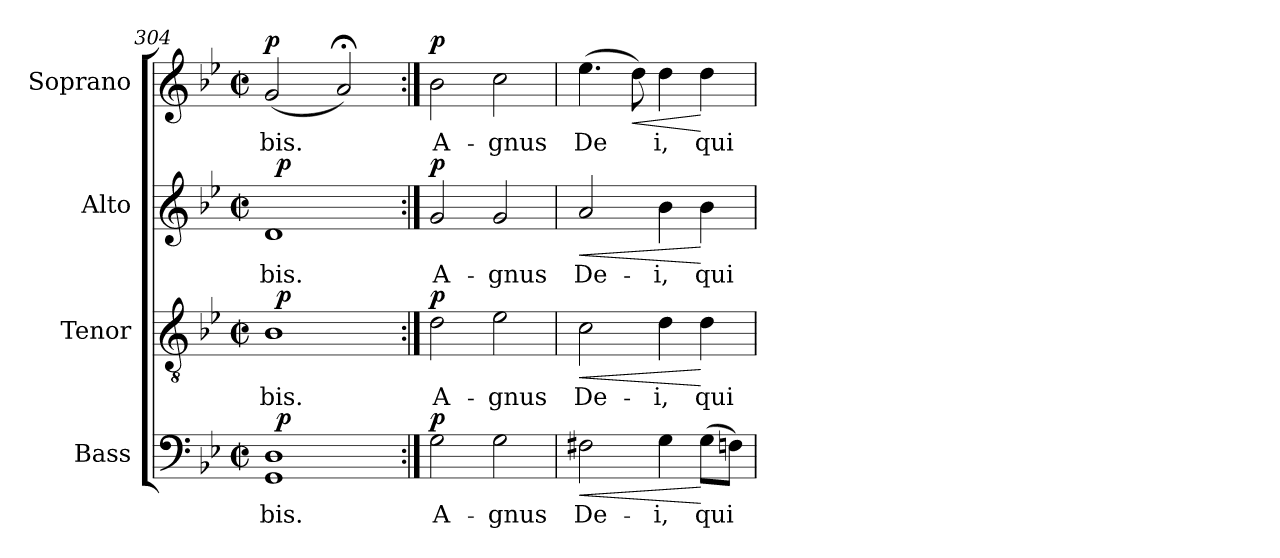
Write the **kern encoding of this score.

**kern	**text	**dynam	**kern	**text	**dynam	**kern	**text	**dynam	**kern	**text	**dynam
*part4	*part4	*part4	*part3	*part3	*part3	*part2	*part2	*part2	*part1	*part1	*part1
*staff4	*staff4	*staff4	*staff3	*staff3	*staff3	*staff2	*staff2	*staff2	*staff1	*staff1	*staff1
*I"Bass	*	*	*I"Tenor	*	*	*I"Alto	*	*	*I"Soprano	*	*
*I'B.	*	*	*I'T.	*	*	*I'A.	*	*	*I'S.	*	*
*clefF4	*	*	*clefGv2	*	*	*clefG2	*	*	*clefG2	*	*
*k[b-e-]	*	*	*k[b-e-]	*	*	*k[b-e-]	*	*	*k[b-e-]	*	*
*B-:	*	*	*B-:	*	*	*B-:	*	*	*B-:	*	*
*M2/2	*	*	*M2/2	*	*	*M2/2	*	*	*M2/2	*	*
*met(c|)	*	*	*met(c|)	*	*	*met(c|)	*	*	*met(c|)	*	*
=304	=304	=304	=304	=304	=304	=304	=304	=304	=304	=304	=304
!	!LO:LY:b:cj	!	!	!LO:LY:b:cj	!	!	!LO:LY:b:cj	!	!	!LO:LY:b:cj	!LO:DY:a
*^	*	*	*^	*	*	*^	*	*	*	*	*
1D 1GG	32ryy	-bis.	.	1B-	32ryy	-bis.	.	1d	32ryy	-bis.	.	(<2g/	bis.	p
!	!	!	!LO:DY:a	!	!	!	!LO:DY:a	!	!	!	!LO:DY:a	!	!	!
.	2ryy	.	p	.	2ryy	.	p	.	2ryy	.	p	.	.	.
!	!	!	!	!	!	!	!	!	!	!	!	!	!LO:LY:b:cj	!
.	.	.	.	.	.	.	.	.	.	.	.	2a;</)	.	.
.	4...ryy	.	.	.	4...ryy	.	.	.	4...ryy	.	.	.	.	.
!!LO:LB:g=z
=305:|!	=305:|!	=305:|!	=305:|!	=305:|!	=305:|!	=305:|!	=305:|!	=305:|!	=305:|!	=305:|!	=305:|!	=305:|!	=305:|!	=305:|!
!	!	!LO:LY:b:cj	!LO:DY:a	!	!	!LO:LY:b:cj	!LO:DY:a	!	!	!LO:LY:b:cj	!LO:DY:a	!	!LO:LY:b:cj	!LO:DY:a
*v	*v	*	*	*	*	*	*	*v	*v	*	*	*	*	*
*	*	*	*v	*v	*	*	*	*	*	*	*	*
2G\	A-	p	2d\	A-	p	2g/	A-	p	2b-\	A-	p
!	!LO:LY:b:cj	!	!	!LO:LY:b:cj	!	!	!LO:LY:b:cj	!	!	!LO:LY:b:cj	!
2G\	-gnus	.	2e-\	-gnus	.	2g/	-gnus	.	2cc\	-gnus	.
=306	=306	=306	=306	=306	=306	=306	=306	=306	=306	=306	=306
!	!LO:LY:b:cj	!LO:HP:b	!	!LO:LY:b:cj	!LO:HP:b	!	!LO:LY:b:cj	!LO:HP:b	!	!LO:LY:b:cj	!
2F#X\	De-	<	2c\	De-	<	2a/	De-	<	(>4.ee-\	De	.
!	!	!	!	!	!	!	!	!	!	!LO:LY:b:cj	!LO:HP:b
.	.	.	.	.	.	.	.	.	8dd\)	.	<
!	!LO:LY:b:cj	!	!	!LO:LY:b:cj	!	!	!LO:LY:b:cj	!	!	!LO:LY:b:cj	!
4G\	-i,	.	4d\	-i,	.	4b-\	-i,	.	4dd\	i,	.
!	!LO:LY:b:cj	!	!	!LO:LY:b:cj	!	!	!LO:LY:b:cj	!	!	!LO:LY:b:cj	!
(>8G\L	qui	[	4d\	qui	[	4b-\	qui	[	4dd\	qui	[
!	!LO:LY:b:cj	!	!	!	!	!	!	!	!	!	!
8Fn\J)	.	.	.	.	.	.	.	.	.	.	.
=	=	=	=	=	=	=	=	=	=	=	=
*-	*-	*-	*-	*-	*-	*-	*-	*-	*-	*-	*-
